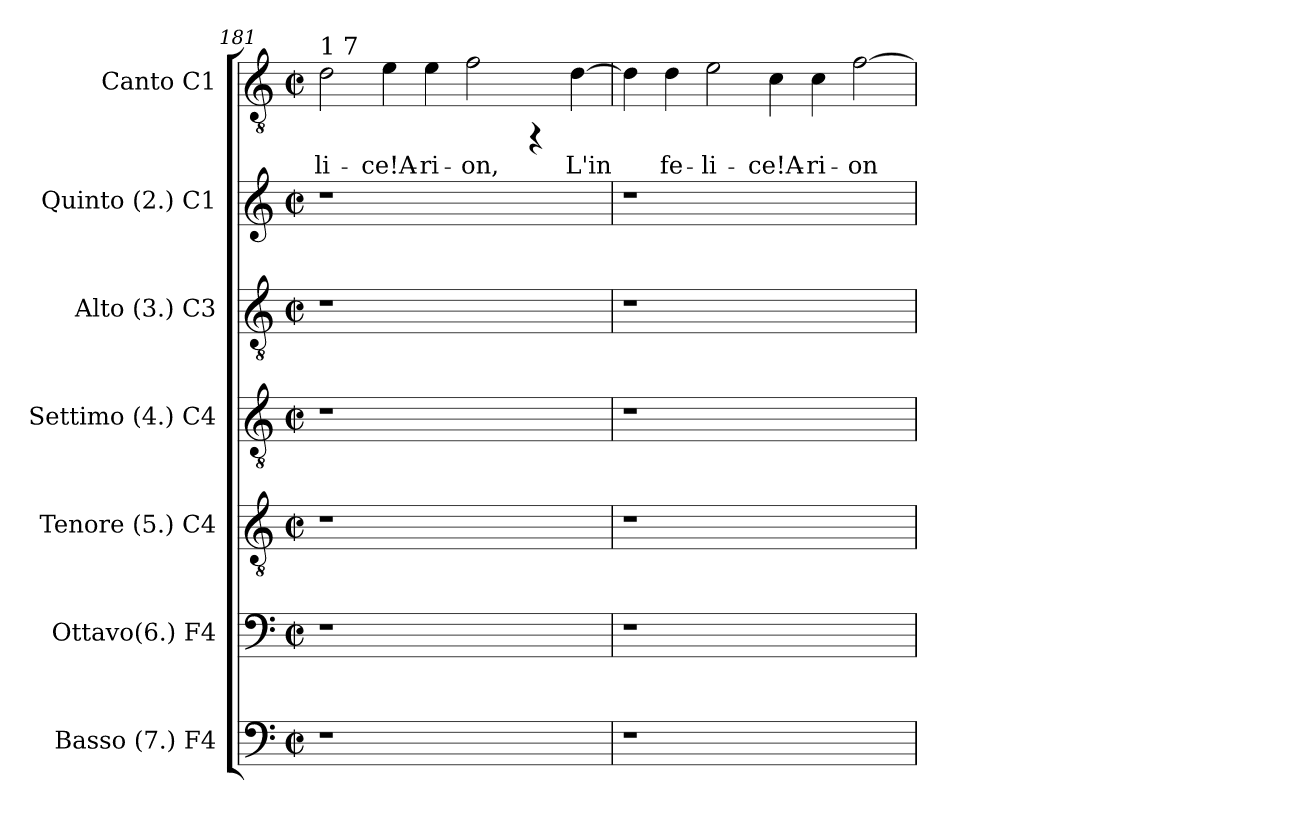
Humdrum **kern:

**kern	**kern	**kern	**kern	**kern	**kern	**kern	**text
*part7	*part6	*part5	*part4	*part3	*part2	*part1	*part1
*staff7	*staff6	*staff5	*staff4	*staff3	*staff2	*staff1	*staff1
*I"Basso (7.)  F4	*I"Ottavo(6.)  F4	*I"Tenore (5.)  C4	*I"Settimo (4.)  C4	*I"Alto (3.)  C3	*I"Quinto (2.)  C1	*I"Canto  C1	*
*	*	*I'T	*	*I'A	*	*I'C	*
!!LO:PB:g=z
*clefF4	*clefF4	*clefGv2	*clefGv2	*clefGv2	*clefG2	*clefGv2	*
*k[]	*k[]	*k[]	*k[]	*k[]	*k[]	*k[]	*
*C:	*C:	*C:	*C:	*C:	*C:	*C:	*
*M2/2	*M2/2	*M2/2	*M2/2	*M2/2	*M2/2	*M2/2	*
*met(c|)	*met(c|)	*met(c|)	*met(c|)	*met(c|)	*met(c|)	*met(c|)	*
=181	=181	=181	=181	=181	=181	=181	=181
!	!	!	!	!	!	!LO:TX:a:t=1 7	!
!	!	!	!	!	!	!	!LO:LY:b:cj
1r	1r	1r	1r	1r	1r	2d\	-li-
!	!	!	!	!	!	!	!LO:LY:b:cj
.	.	.	.	.	.	4e\	-ce!A-
!	!	!	!	!	!	!	!LO:LY:b:cj
.	.	.	.	.	.	4e\	-ri-
!	!	!	!	!	!	!	!LO:LY:b:cj
1ryy	1ryy	1ryy	1ryy	1ryy	1ryy	2f\	-on,
.	.	.	.	.	.	4rFF	.
!	!	!	!	!	!	!	!LO:LY:b:cj
.	.	.	.	.	.	[>4d\	L'in-
=182	=182	=182	=182	=182	=182	=182	=182
!	!	!	!	!	!	!	!LO:LY:b:cj
1r	1r	1r	1r	1r	1r	4d\]	--
!	!	!	!	!	!	!	!LO:LY:b:cj
.	.	.	.	.	.	4d\	-fe-
!	!	!	!	!	!	!	!LO:LY:b:cj
.	.	.	.	.	.	2e\	-li-
!	!	!	!	!	!	!	!LO:LY:b:cj
1ryy	1ryy	1ryy	1ryy	1ryy	1ryy	4c\	-ce!A-
!	!	!	!	!	!	!	!LO:LY:b:cj
.	.	.	.	.	.	4c\	-ri-
!	!	!	!	!	!	!	!LO:LY:b:cj
.	.	.	.	.	.	[>2f\	-on
=	=	=	=	=	=	=	=
*-	*-	*-	*-	*-	*-	*-	*-
